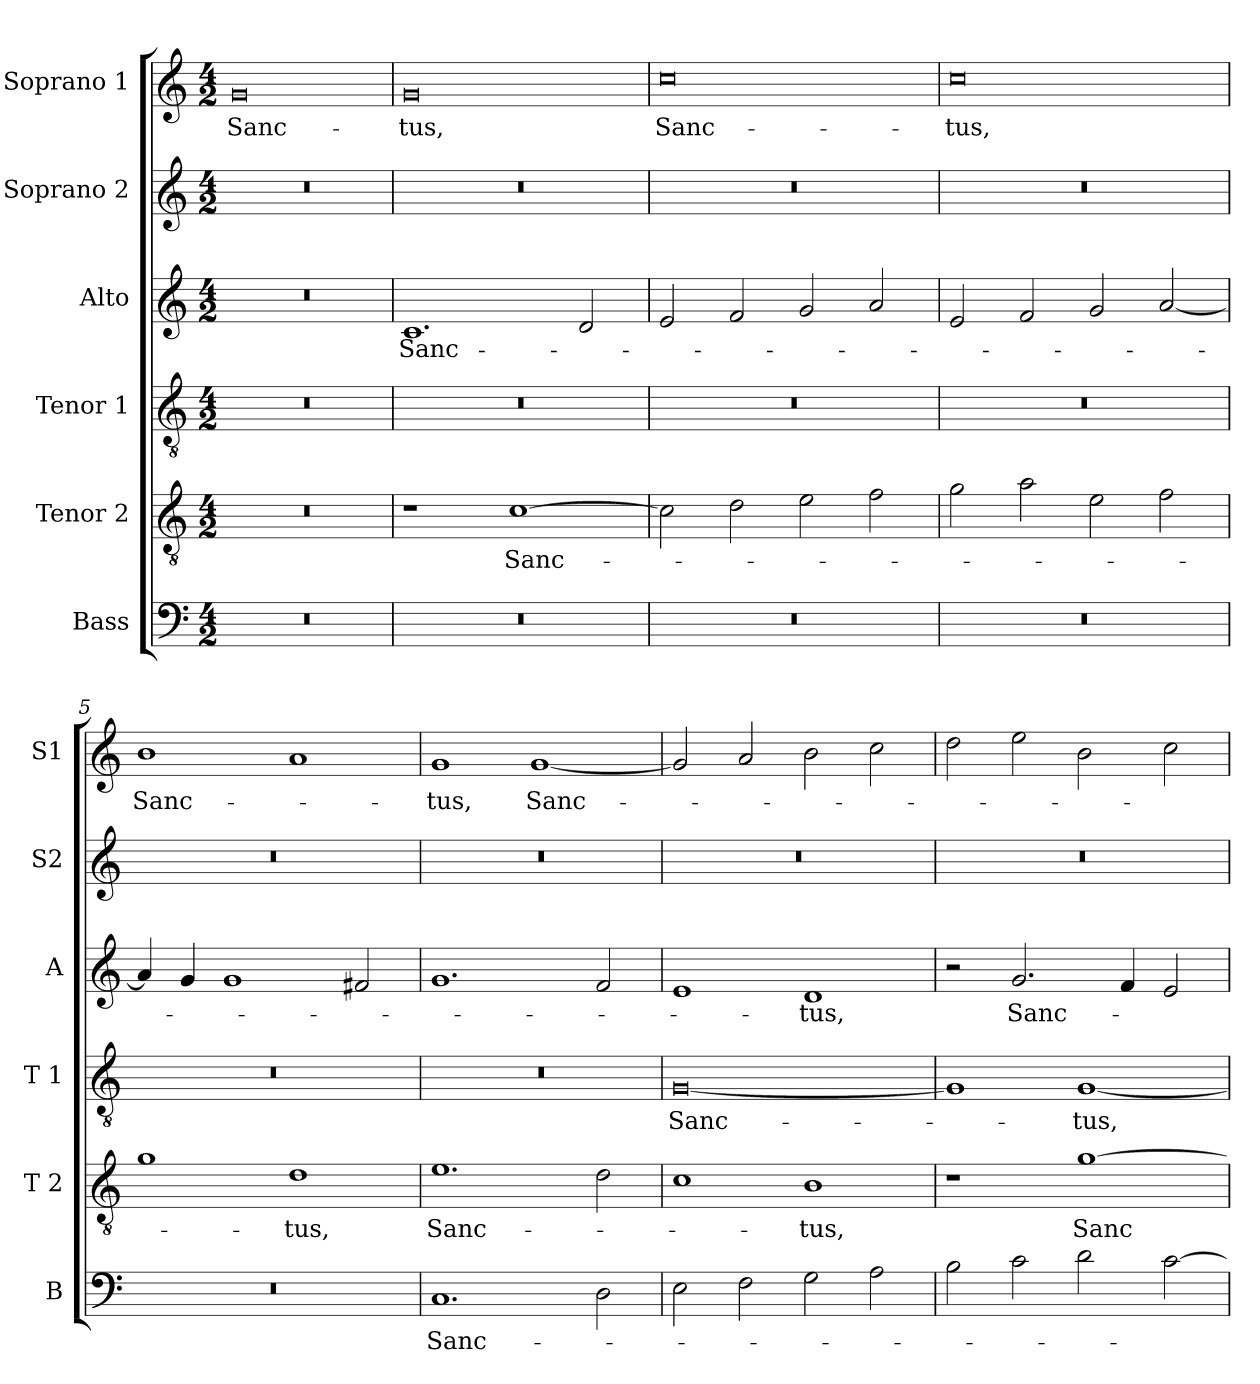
**kern	**text	**kern	**text	**kern	**text	**kern	**text	**kern	**kern	**text
*part6	*part6	*part5	*part5	*part4	*part4	*part3	*part3	*part2	*part1	*part1
*staff6	*staff6	*staff5	*staff5	*staff4	*staff4	*staff3	*staff3	*staff2	*staff1	*staff1
*I"Bass	*	*I"Tenor 2	*	*I"Tenor 1	*	*I"Alto	*	*I"Soprano 2	*I"Soprano 1	*
*I'B	*	*I'T 2	*	*I'T 1	*	*I'A	*	*I'S2	*I'S1	*
*clefF4	*	*clefGv2	*	*clefGv2	*	*clefG2	*	*clefG2	*clefG2	*
*k[]	*	*k[]	*	*k[]	*	*k[]	*	*k[]	*k[]	*
*C:	*	*C:	*	*C:	*	*C:	*	*C:	*C:	*
*M4/2	*	*M4/2	*	*M4/2	*	*M4/2	*	*M4/2	*M4/2	*
=1	=1	=1	=1	=1	=1	=1	=1	=1	=1	=1
!	!	!	!	!	!	!	!	!	!	!LO:LY:b
0r	.	0r	.	0r	.	0r	.	0r	0g	Sanc-
=2	=2	=2	=2	=2	=2	=2	=2	=2	=2	=2
!	!	!	!	!	!	!	!LO:LY:b	!	!	!LO:LY:b
0r	.	1r	.	0r	.	1.c	Sanc-	0r	0g	-tus,
!	!	!	!LO:LY:b	!	!	!	!	!	!	!
.	.	[1c	Sanc-	.	.	.	.	.	.	.
.	.	.	.	.	.	2d/	.	.	.	.
=3	=3	=3	=3	=3	=3	=3	=3	=3	=3	=3
!	!	!	!	!	!	!	!	!	!	!LO:LY:b
0r	.	2c\]	.	0r	.	2e/	.	0r	0cc	Sanc-
.	.	2d\	.	.	.	2f/	.	.	.	.
.	.	2e\	.	.	.	2g/	.	.	.	.
.	.	2f\	.	.	.	2a/	.	.	.	.
=4	=4	=4	=4	=4	=4	=4	=4	=4	=4	=4
!	!	!	!	!	!	!	!	!	!	!LO:LY:b
0r	.	2g\	.	0r	.	2e/	.	0r	0cc	-tus,
.	.	2a\	.	.	.	2f/	.	.	.	.
.	.	2e\	.	.	.	2g/	.	.	.	.
.	.	2f\	.	.	.	[2a/	.	.	.	.
=5	=5	=5	=5	=5	=5	=5	=5	=5	=5	=5
!	!	!	!	!	!	!	!	!	!	!LO:LY:b
0r	.	1g	.	0r	.	4a/]	.	0r	1b	Sanc-
.	.	.	.	.	.	4g/	.	.	.	.
.	.	.	.	.	.	1g	.	.	.	.
!	!	!	!LO:LY:b	!	!	!	!	!	!	!
.	.	1d	-tus,	.	.	.	.	.	1a	.
.	.	.	.	.	.	2f#X/	.	.	.	.
!!LO:LB:g=z
=6	=6	=6	=6	=6	=6	=6	=6	=6	=6	=6
!	!LO:LY:b	!	!LO:LY:b	!	!	!	!	!	!	!LO:LY:b
1.C	Sanc-	1.e	Sanc-	0r	.	1.g	.	0r	1g	-tus,
!	!	!	!	!	!	!	!	!	!	!LO:LY:b
.	.	.	.	.	.	.	.	.	[1g	Sanc-
2D\	.	2d\	.	.	.	2f/	.	.	.	.
=7	=7	=7	=7	=7	=7	=7	=7	=7	=7	=7
!	!	!	!	!	!LO:LY:b	!	!	!	!	!
2E\	.	1c	.	[0G	Sanc-	1e	.	0r	2g/]	.
2F\	.	.	.	.	.	.	.	.	2a/	.
!	!	!	!LO:LY:b	!	!	!	!LO:LY:b	!	!	!
2G\	.	1B	-tus,	.	.	1d	-tus,	.	2b\	.
2A\	.	.	.	.	.	.	.	.	2cc\	.
=8	=8	=8	=8	=8	=8	=8	=8	=8	=8	=8
2B\	.	1r	.	1G]	.	2r	.	0r	2dd\	.
!	!	!	!	!	!	!	!LO:LY:b	!	!	!
2c\	.	.	.	.	.	2.g/	Sanc-	.	2ee\	.
!	!	!	!LO:LY:b	!	!LO:LY:b	!	!	!	!	!
2d\	.	[1g	Sanc-	[1G	-tus,	.	.	.	2b\	.
.	.	.	.	.	.	4f/	.	.	.	.
[2c\	.	.	.	.	.	2e/	.	.	2cc\	.
=	=	=	=	=	=	=	=	=	=	=
*-	*-	*-	*-	*-	*-	*-	*-	*-	*-	*-
